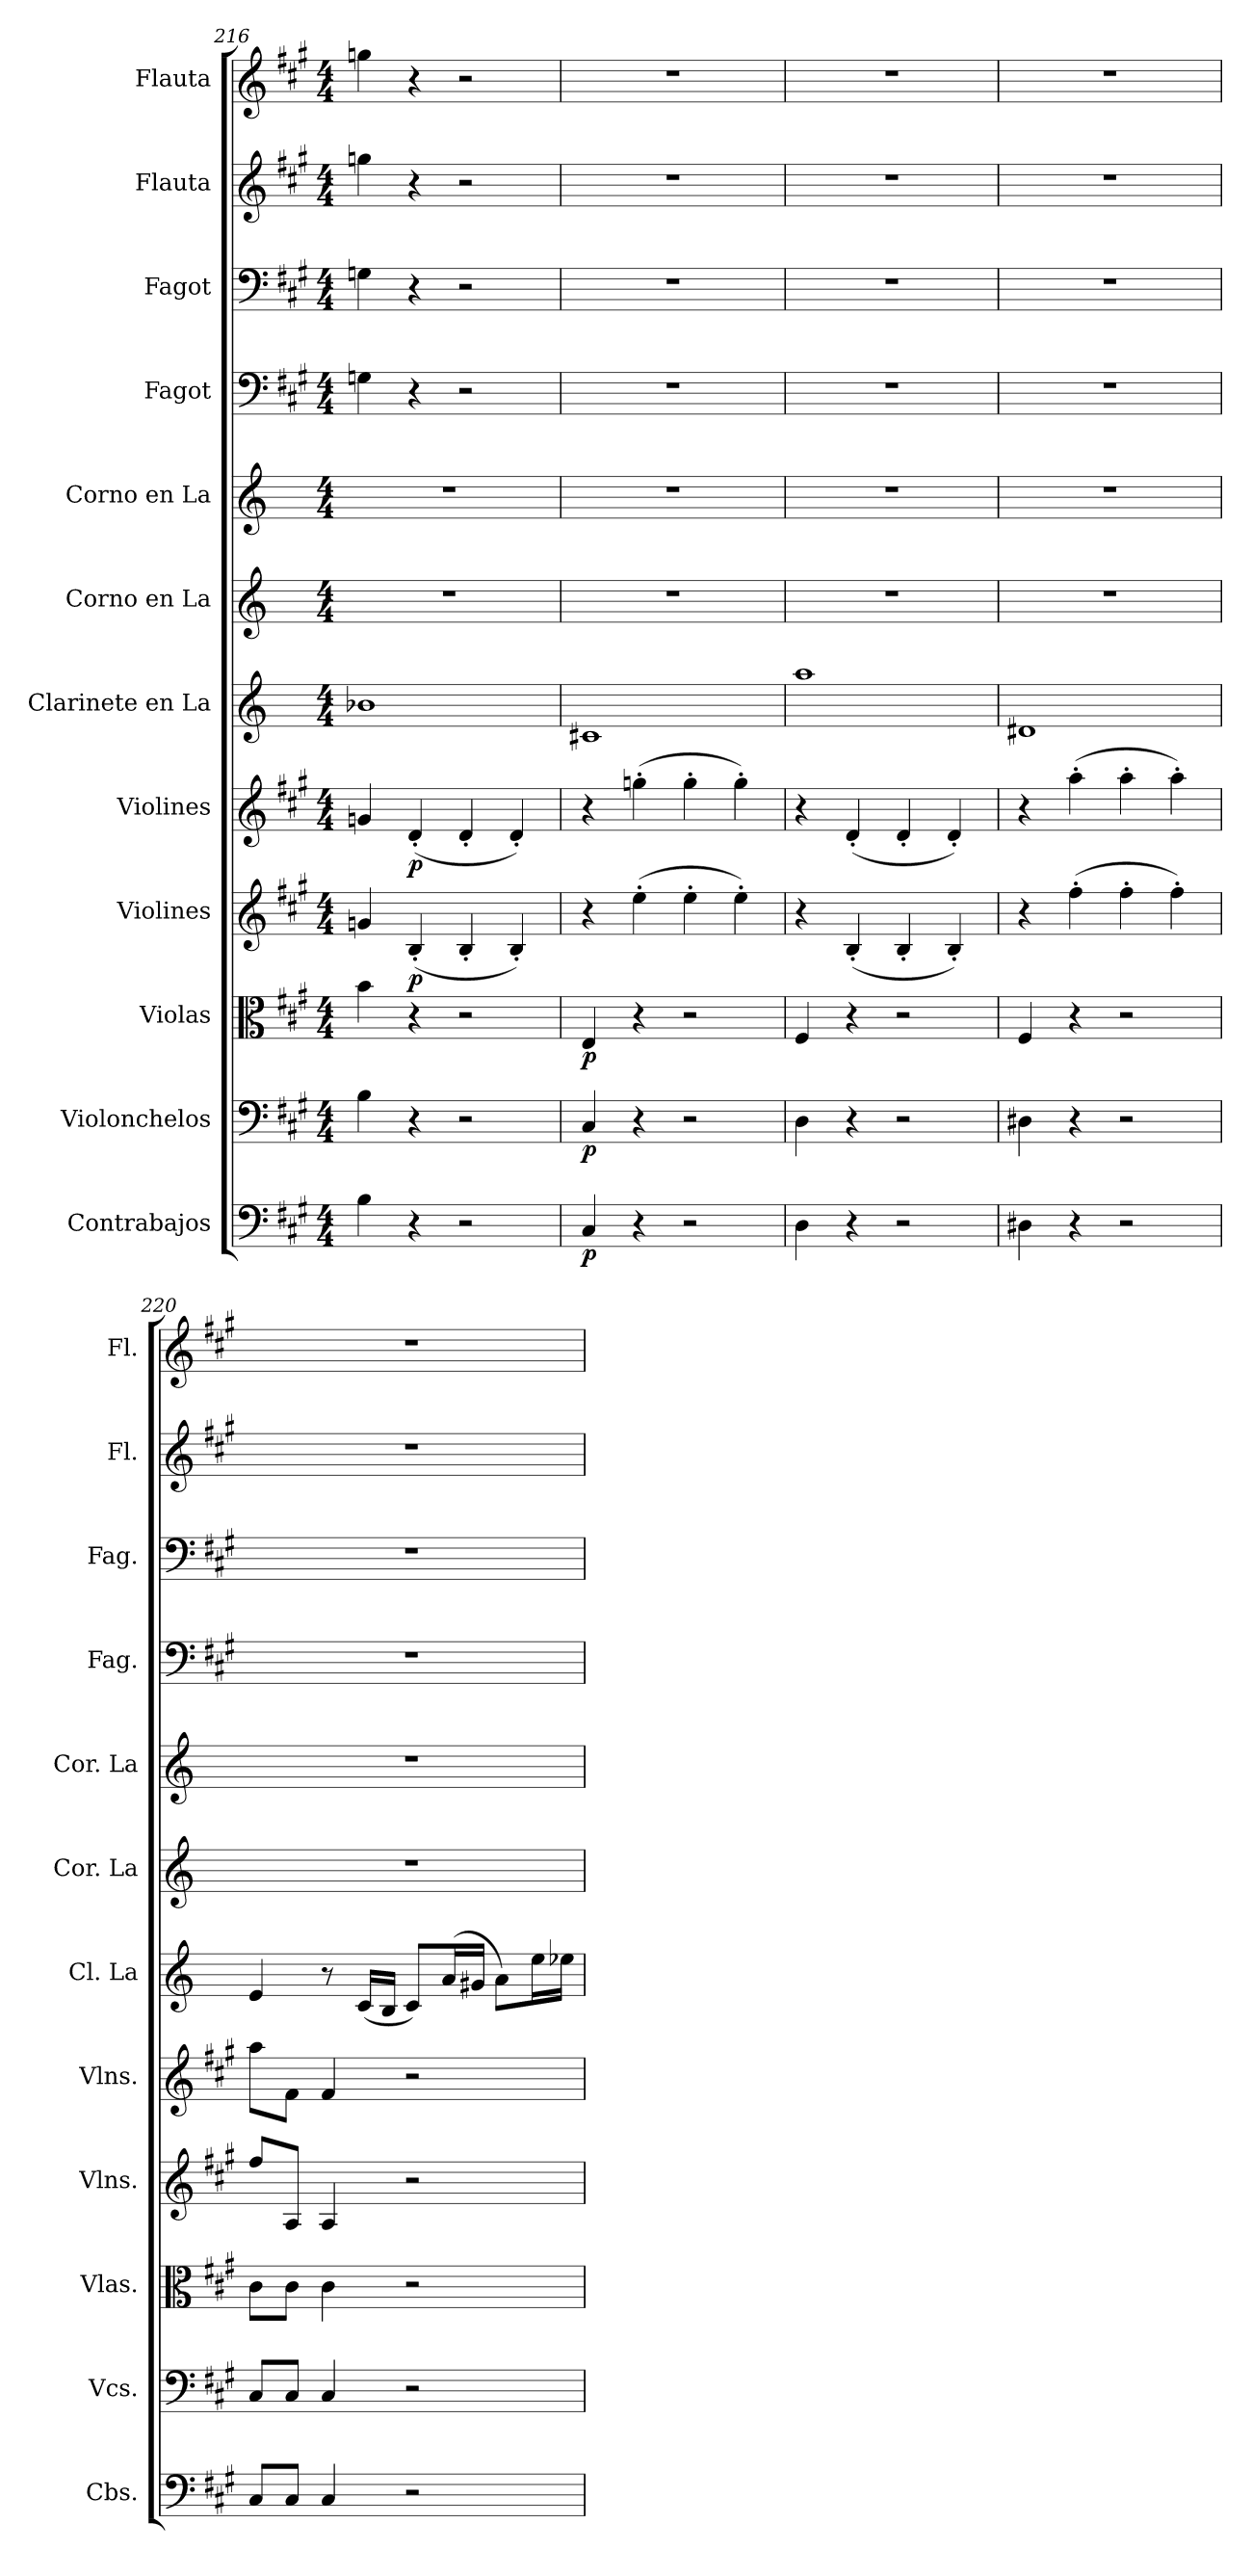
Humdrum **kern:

**kern	**dynam	**kern	**dynam	**kern	**dynam	**kern	**dynam	**kern	**dynam	**kern	**kern	**kern	**kern	**kern	**kern	**kern
*part12	*part12	*part11	*part11	*part10	*part10	*part9	*part9	*part8	*part8	*part7	*part6	*part5	*part4	*part3	*part2	*part1
*staff12	*staff12	*staff11	*staff11	*staff10	*staff10	*staff9	*staff9	*staff8	*staff8	*staff7	*staff6	*staff5	*staff4	*staff3	*staff2	*staff1
*I"Contrabajos	*	*I"Violonchelos	*	*I"Violas	*	*I"Violines	*	*I"Violines	*	*I"Clarinete en La	*I"Corno en La	*I"Corno en La	*I"Fagot	*I"Fagot	*I"Flauta	*I"Flauta
*I'Cbs.	*	*I'Vcs.	*	*I'Vlas.	*	*I'Vlns.	*	*I'Vlns.	*	*I'Cl. La	*I'Cor. La	*I'Cor. La	*I'Fag.	*I'Fag.	*I'Fl.	*I'Fl.
*clefF4	*	*clefF4	*	*clefC3	*	*clefG2	*	*clefG2	*	*clefG2	*clefG2	*clefG2	*clefF4	*clefF4	*clefG2	*clefG2
*ITrd7c12	*	*	*	*	*	*	*	*	*	*ITrd2c3	*ITrd2c3	*ITrd2c3	*	*	*	*
*k[f#c#g#]	*	*k[f#c#g#]	*	*k[f#c#g#]	*	*k[f#c#g#]	*	*k[f#c#g#]	*	*k[f#c#g#]	*k[f#c#g#]	*k[f#c#g#]	*k[f#c#g#]	*k[f#c#g#]	*k[f#c#g#]	*k[f#c#g#]
*M4/4	*	*M4/4	*	*M4/4	*	*M4/4	*	*M4/4	*	*M4/4	*M4/4	*M4/4	*M4/4	*M4/4	*M4/4	*M4/4
=216	=216	=216	=216	=216	=216	=216	=216	=216	=216	=216	=216	=216	=216	=216	=216	=216
4BB\	.	4B\	.	4b\	.	4gn/	.	4gn/	.	1gn	1r	1r	4Gn\	4Gn\	4ggn\	4ggn\
!	!	!	!	!	!	!	!LO:DY:b	!	!LO:DY:b	!	!	!	!	!	!	!
4r	.	4r	.	4r	.	(<4B'/	p	(<4d'/	p	.	.	.	4r	4r	4r	4r
2r	.	2r	.	2r	.	4B'/	.	4d'/	.	.	.	.	2r	2r	2r	2r
.	.	.	.	.	.	4B'/)	.	4d'/)	.	.	.	.	.	.	.	.
=217	=217	=217	=217	=217	=217	=217	=217	=217	=217	=217	=217	=217	=217	=217	=217	=217
!	!LO:DY:b	!	!LO:DY:b	!	!LO:DY:b	!	!	!	!	!	!	!	!	!	!	!
4CC#/	p	4C#/	p	4E/	p	4r	.	4r	.	1A#X	1r	1r	1r	1r	1r	1r
4r	.	4r	.	4r	.	(>4ee'\	.	(>4ggn'\	.	.	.	.	.	.	.	.
2r	.	2r	.	2r	.	4ee'\	.	4gg'\	.	.	.	.	.	.	.	.
.	.	.	.	.	.	4ee'\)	.	4gg'\)	.	.	.	.	.	.	.	.
=218	=218	=218	=218	=218	=218	=218	=218	=218	=218	=218	=218	=218	=218	=218	=218	=218
4DD\	.	4D\	.	4F#/	.	4r	.	4r	.	1ff#	1r	1r	1r	1r	1r	1r
4r	.	4r	.	4r	.	(<4B'/	.	(<4d'/	.	.	.	.	.	.	.	.
2r	.	2r	.	2r	.	4B'/	.	4d'/	.	.	.	.	.	.	.	.
.	.	.	.	.	.	4B'/)	.	4d'/)	.	.	.	.	.	.	.	.
=219	=219	=219	=219	=219	=219	=219	=219	=219	=219	=219	=219	=219	=219	=219	=219	=219
4DD#X\	.	4D#X\	.	4F#/	.	4r	.	4r	.	1B#X	1r	1r	1r	1r	1r	1r
4r	.	4r	.	4r	.	(>4ff#'\	.	(>4aa'\	.	.	.	.	.	.	.	.
2r	.	2r	.	2r	.	4ff#'\	.	4aa'\	.	.	.	.	.	.	.	.
.	.	.	.	.	.	4ff#'\)	.	4aa'\)	.	.	.	.	.	.	.	.
!!LO:LB:g=z
=220	=220	=220	=220	=220	=220	=220	=220	=220	=220	=220	=220	=220	=220	=220	=220	=220
8CC#/L	.	8C#/L	.	8c#\L	.	8ff#/L	.	8aa\L	.	4c#/	1r	1r	1r	1r	1r	1r
8CC#/J	.	8C#/J	.	8c#\J	.	8A/J	.	8f#\J	.	.	.	.	.	.	.	.
4CC#/	.	4C#/	.	4c#\	.	4A/	.	4f#/	.	8r	.	.	.	.	.	.
.	.	.	.	.	.	.	.	.	.	(<16A/LL	.	.	.	.	.	.
.	.	.	.	.	.	.	.	.	.	16G#/JJ	.	.	.	.	.	.
2r	.	2r	.	2r	.	2r	.	2r	.	8A/L)	.	.	.	.	.	.
.	.	.	.	.	.	.	.	.	.	(>16f#/L	.	.	.	.	.	.
.	.	.	.	.	.	.	.	.	.	16e#X/JJ	.	.	.	.	.	.
.	.	.	.	.	.	.	.	.	.	8f#\L)	.	.	.	.	.	.
.	.	.	.	.	.	.	.	.	.	16cc#\L	.	.	.	.	.	.
.	.	.	.	.	.	.	.	.	.	16ccn\JJ	.	.	.	.	.	.
=	=	=	=	=	=	=	=	=	=	=	=	=	=	=	=	=
*-	*-	*-	*-	*-	*-	*-	*-	*-	*-	*-	*-	*-	*-	*-	*-	*-
